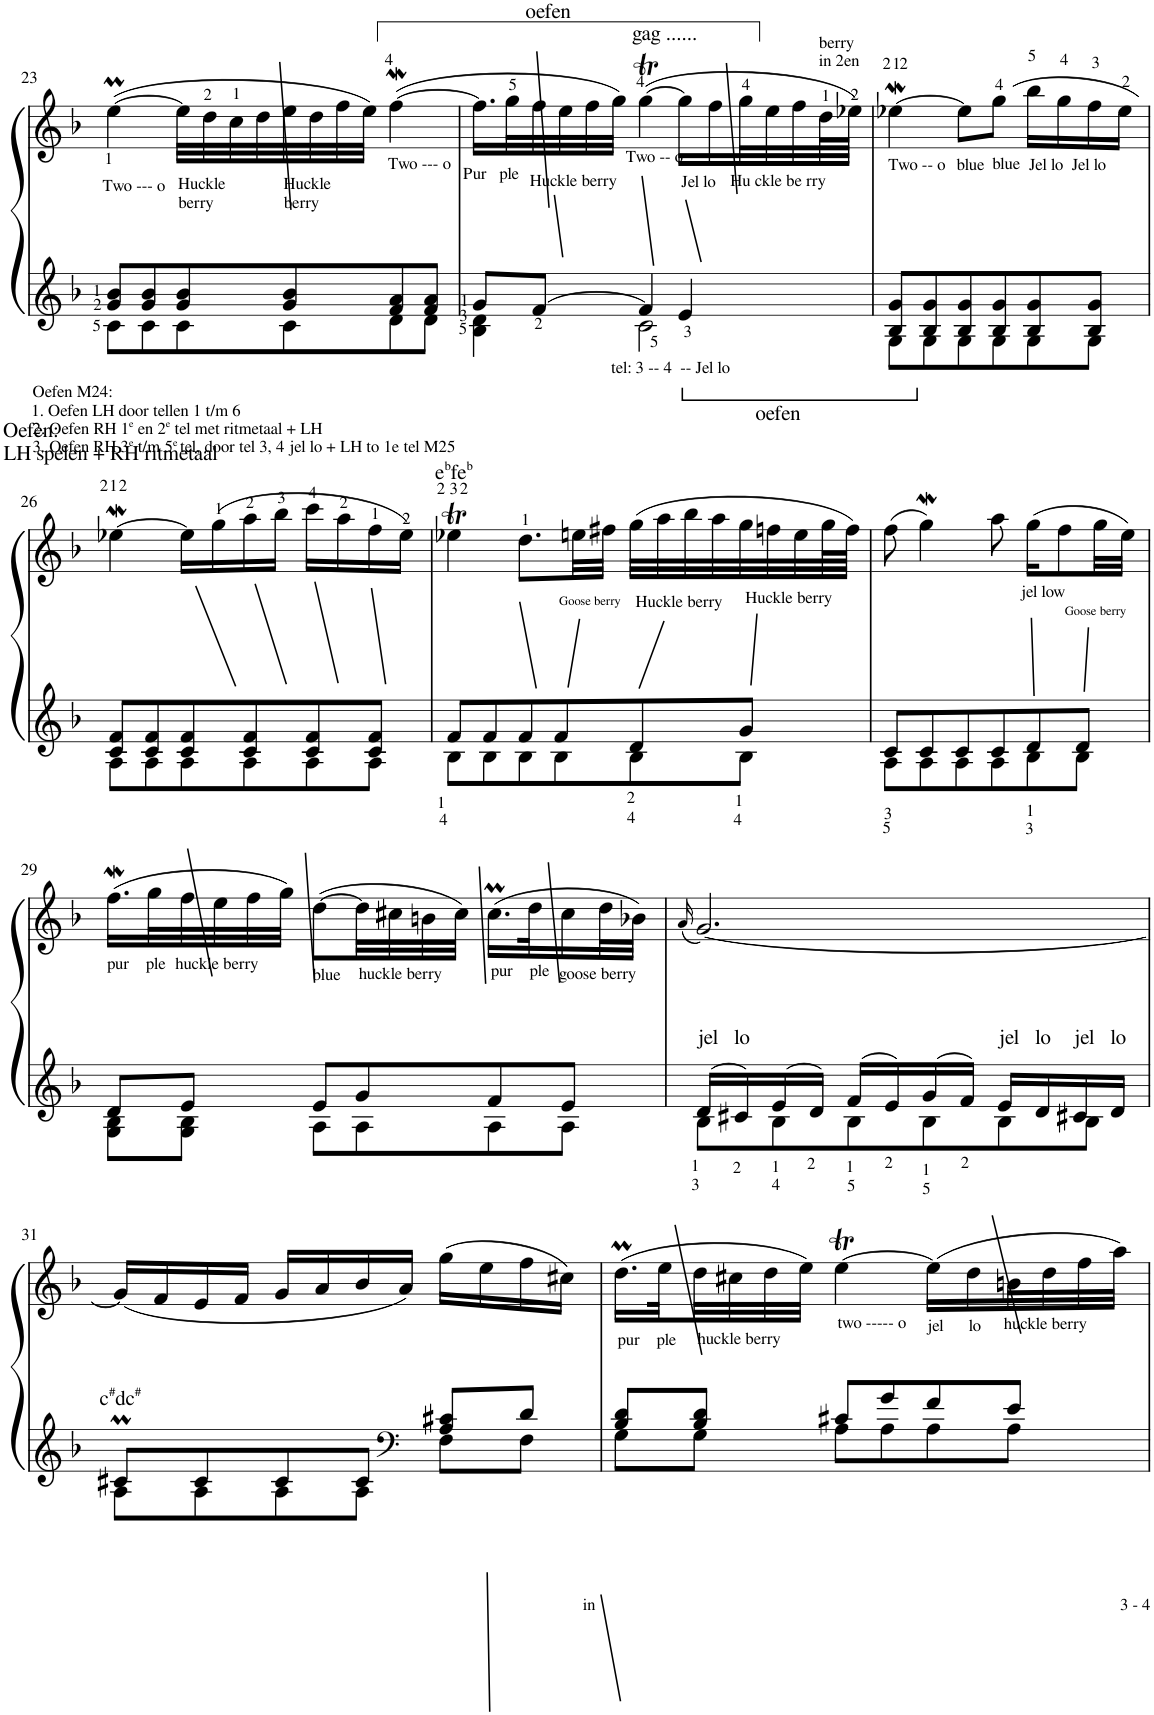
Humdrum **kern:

**kern	**kern
*part1	*part1
*staff2	*staff1
*I"Piano	*
*I'Pno	*
!!LO:PB:g=z
*clefG2	*clefG2
*k[b-]	*k[b-]
*M3/4	*M3/4
=23	=23
*^	*
!	!	!LO:TX:b:t=Two --- o
!LO:TX:b:t=Oefen M24&colon;	!	!
!LO:TX:b:t=1. Oefen LH door tellen 1 t/m 6	!	!
!LO:TX:b:t=2. Oefen RH 1	!	!
!LO:TX:b:t=e	!	!
!LO:TX:b:t=en 2	!	!
!LO:TX:b:t=e	!	!
!LO:TX:b:t=tel met ritmetaal + LH	!	!
!LO:TX:b:t=3. Oefen RH 3	!	!
!LO:TX:b:t=e	!	!
!LO:TX:b:t=t/m 5	!	!
!LO:TX:b:t=e	!	!
!LO:TX:b:t=tel, door tel 3, 4 jel lo + LH to 1e tel M25	!	!
8g/ 8b-/L	8c\L	([4eem<\
8g/ 8b-/	8c\	.
!	!	!LO:TX:b:t=Huckle
!	!	!LO:TX:b:t=berry
8g/ 8b-/	8c\	32ee\LLL]
.	.	32dd<\
.	.	32cc<\
.	.	32dd\
!	!	!LO:TX:b:t=Huckle
!	!	!LO:TX:b:t=berry
8g/ 8b-/	8c\	32ee\
.	.	32dd\
.	.	32ff\
.	.	32ee\JJJ)
!	!	!LO:TX:b:t=Two --- o
8f/ 8a/	8d\	([4ffw<\
8f/ 8a/J	8d\J	.
=24	=24	=24
!	!	!LO:TX:b:t=Pur   ple
8g/L	4B-\ 4d\	16.ff\LL]
.	.	32gg\L
!	!	!LO:TX:b:t=Huckle berry
[8f/J	.	32ff\
!	!	!LO:TX:a:t=oefen
.	.	32ee\
.	.	32ff\
.	.	32gg\JJJ)
!	!	!LO:TX:b:t=Two -- o
!	!	!LO:TX:a:t=gag ......
!LO:TX:b:t=tel&colon; 3 -- 4  -- Jel lo	!	!
4f/]	2c\	([4ggT\
!	!	!LO:TX:b:t=Jel lo
4e/	.	16gg\LL]
.	.	16ff\
!	!	!LO:TX:b:t=Hu ckle be rry
!	!	!LO:TX:b:t=oefen
.	.	32gg\L
.	.	32ee\
.	.	32ff\
!	!	!LO:TX:a:t=berry
!	!	!LO:TX:a:t=in 2en
.	.	64dd\L
.	.	64ee-X\JJJJ)
=25	=25	=25
!	!	!LO:TX:b:t=Two -- o
8B-/ 8g/L	8G\L	[4ee-Xw\
8B-/ 8g/	8G\	.
!	!	!LO:TX:b:t=blue
8B-/ 8g/	8G\	8ee-\L]
!	!	!LO:TX:b:t=blue
8B-/ 8g/	8G\	(8gg\J
!	!	!LO:TX:b:t=Jel lo  Jel lo
8B-/ 8g/	8G\	16bb-\LL
.	.	16gg\
8B-/ 8g/J	8G\J	16ff\
.	.	16ee-\JJ)
!!LO:LB:g=z
=26	=26	=26
!	!	!LO:TX:a:t=Oefen&colon;
!	!	!LO:TX:a:t=LH spelen + RH ritmetaal
8c/ 8f/L	8A\L	[4ee-Xw\
8c/ 8f/	8A\	.
8c/ 8f/	8A\	16ee-\LL]
.	.	(16gg\
8c/ 8f/	8A\	16aa\
.	.	16bb-\JJ
8c/ 8f/	8A\	16ccc\LL
.	.	16aa\
8c/ 8f/J	8A\J	16ff\
.	.	16ee-\JJ)
=27	=27	=27
!	!	!LO:TX:a:t=e
!	!	!LO:TX:a:t=b
!	!	!LO:TX:a:t=fe
!	!	!LO:TX:a:t=b
8f/L	8B-\L	4ee-XT\
8f/	8B-\	.
8f/	8B-\	8.dd\L
!LO:TX:a:t=Goose berry	!	!
8f/	8B-\	.
.	.	32een\LL
.	.	32ff#X\JJJ
!LO:TX:a:t=Huckle berry	!	!
8d/	8B-\	(32gg\LLL
.	.	32aa\
.	.	32bb-\
.	.	32aa\
!LO:TX:a:t=Huckle berry	!	!
8g/J	8B-\J	32gg\
.	.	32ffn\
.	.	32ee\
.	.	64gg\L
.	.	64ff\JJJJ)
=28	=28	=28
8c/L	8A\L	(8ff\
8c/	8A\	4ggW\)
8c/	8A\	.
8c/	8A\	8aa\
!	!	!LO:TX:b:t=jel low
8d/	8B-\	(16gg\KL
.	.	8ff\
!LO:TX:a:t=Goose berry	!	!
8d/J	8B-\J	.
.	.	32gg\LL
.	.	32ee\JJJ)
!!LO:LB:g=z
=29	=29	=29
!	!	!LO:TX:b:t=pur    ple
8d/L	8G\ 8B-\L	(16.ffw\LL
.	.	32gg\L
!	!	!LO:TX:b:t=huckle berry
8e/J	8G\ 8B-\J	32ff\
.	.	32ee\
.	.	32ff\
.	.	32gg\JJJ)
!	!	!LO:TX:b:t=blue
8e/L	8A\L	([8dd\L
!	!	!LO:TX:b:t=huckle berry
8g/	8A\	32dd\LL]
.	.	32cc#X\
.	.	32bn\
.	.	32cc#\JJJ)
!	!	!LO:TX:b:t=pur    ple
8f/	8A\	(16.cc#m\LL
.	.	32dd\K
!	!	!LO:TX:b:t=goose berry
8e/J	8A\J	16cc#\
.	.	32dd\L
.	.	32b-X\JJJ)
=30	=30	=30
.	.	(16qa/
!LO:TX:a:t=jel	!	!
16d/LL	8B-\L	[2.g/)
!LO:TX:a:t=lo	!	!
16c#X/	.	.
16e/	8B-\	.
16d/JJ	.	.
16f/LL	8B-\	.
16e/	.	.
16g/	8B-\	.
16f/JJ	.	.
!LO:TX:a:t=jel	!	!
16e/LL	8B-\	.
!LO:TX:a:t=lo	!	!
16d/	.	.
!LO:TX:a:t=jel	!	!
16c#X/	8B-\J	.
!LO:TX:a:t=lo	!	!
16d/JJ	.	.
!!LO:LB:g=z
=31	=31	=31
!LO:TX:a:t=c	!	!
!LO:TX:a:t=#	!	!
!LO:TX:a:t=#	!	!
8c#Xm/L	8A\L	(16g/LL]
.	.	16f/
8c#/	8A\	16e/
.	.	16f/JJ
8c#/	8A\	16g/LL
.	.	16a/
8c#/J	8A\J	16b-/
*clefF4	*	*
.	.	16a/JJ)
8A/ 8c#X/L	8F\L	(16gg\LL
.	.	16ee\
8d/J	8F\J	16ff\
.	.	16cc#X\JJ)
=32	=32	=32
!	!	!LO:TX:b:t=pur    ple
8B-/ 8d/L	8G\L	(16.ddM\LL
.	.	32ee\L
!	!	!LO:TX:b:t=huckle berry
8B-/ 8d/J	8G\J	32dd\
.	.	32cc#X\
.	.	32dd\
.	.	32ee\JJJ)
!	!	!LO:TX:b:t=two ----- o
8c#X/L	8A\L	[4eet\
8g/	8A\	.
!	!	!LO:TX:b:t=jel      lo
8f/	8A\	(16ee\LL]
.	.	16dd\
!	!	!LO:TX:b:t=huckle berry
8e/J	8A\J	32bn\L
.	.	32dd\
.	.	32ff\
.	.	32aa\JJJ)
*v	*v	*
=	=
*-	*-
